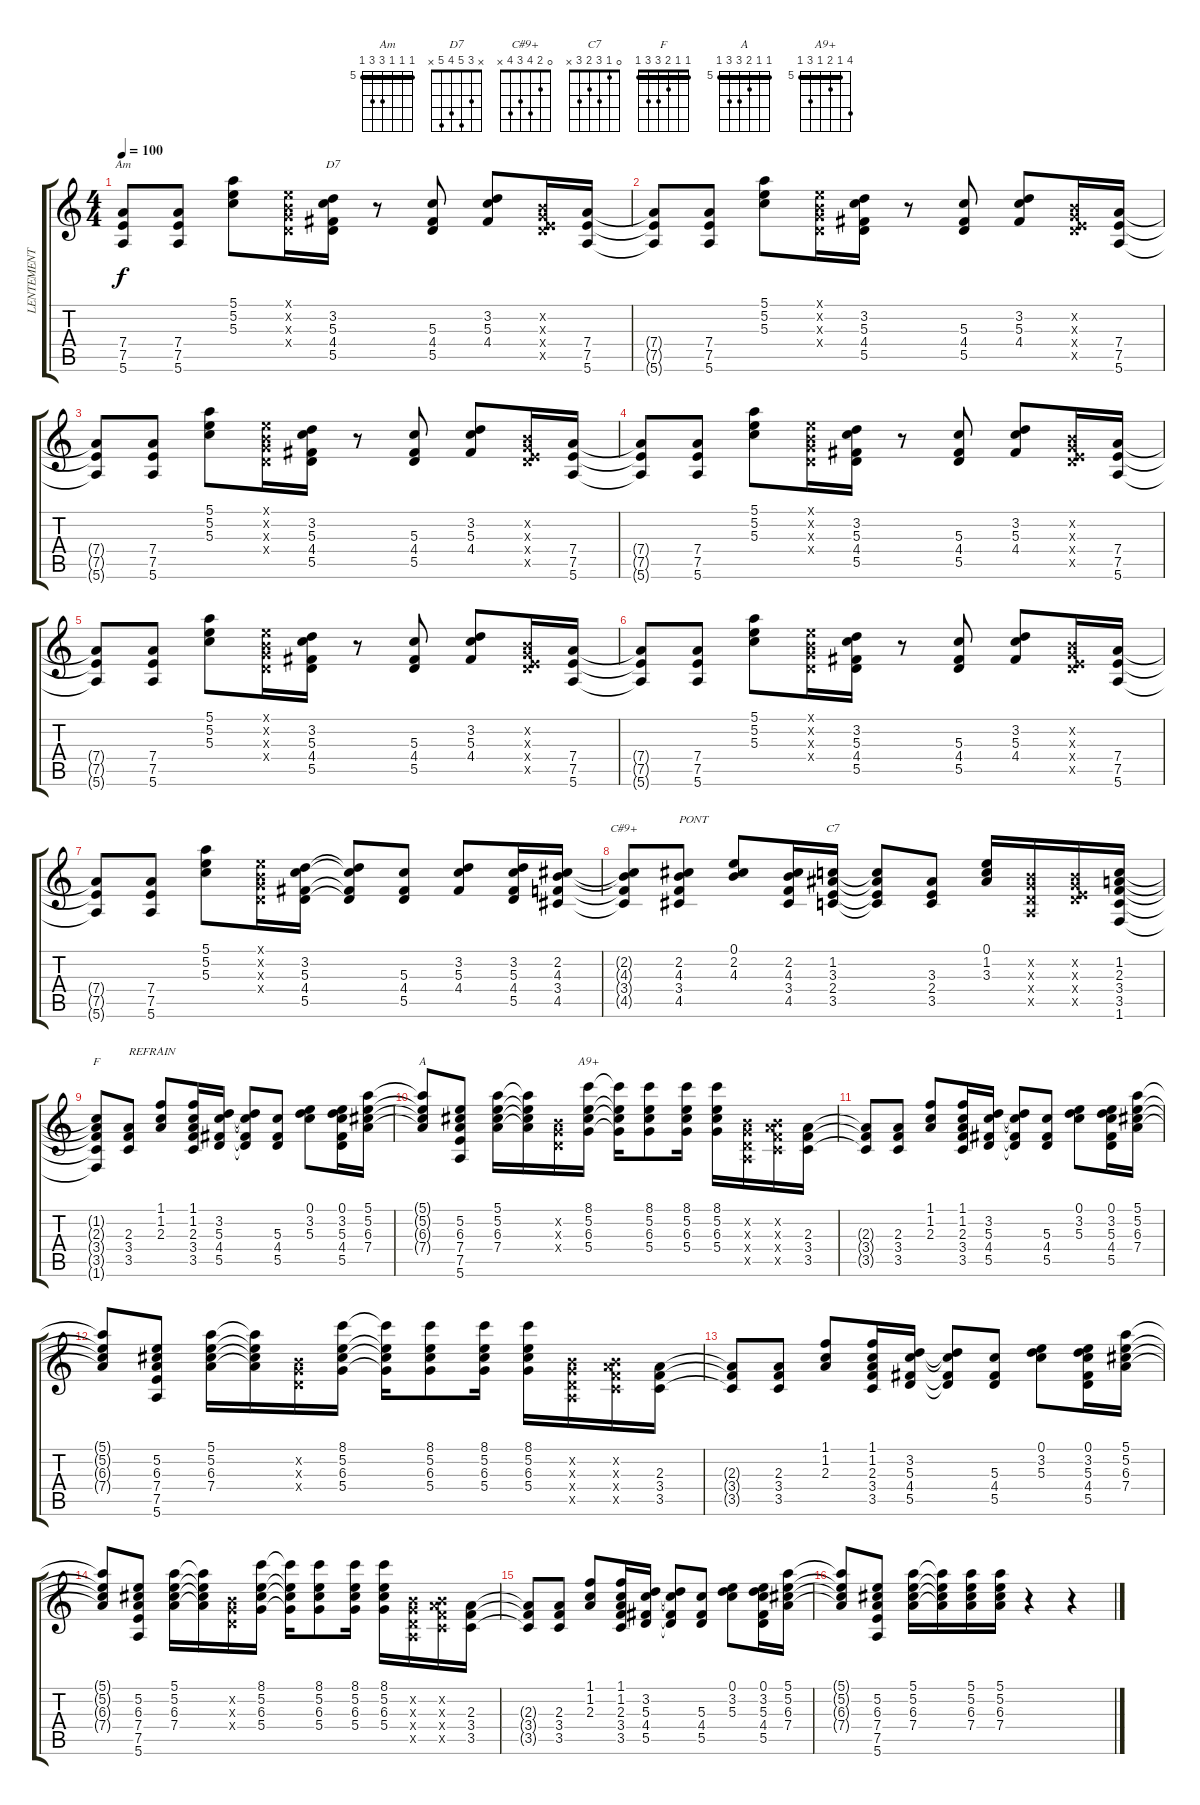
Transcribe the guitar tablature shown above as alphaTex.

\track ("LENTEMENT (guitare)" "LENTEMENT ") {instrument acousticguitarnylon}
\staff {score tabs}
\tuning (E4 B3 G3 D3 A2 E2) {hide}
\chord ("Am" 5 5 5 7 7 5) {firstfret 5 barre 5}
\chord ("D7" x 3 5 4 5 x)
\chord ("C#9+" 0 2 4 3 4 x)
\chord ("C7" 0 1 3 2 3 x)
\chord ("F" 1 1 2 3 3 1) {barre 1}
\chord ("A" 5 5 6 7 7 5) {firstfret 5 barre 5}
\chord ("A9+" 8 5 6 5 7 5) {firstfret 5 barre 5}
\ts (4 4)
\tempo 100
\clef g2
\ks c
(7.4{t} 7.5{t} 5.6{t}).8{ch "Am" dy f} (7.4 7.5 5.6).8 (5.1 5.2 5.3).8 (0.1{x} 0.2{x} 0.3{x} 0.4{x}).16 (3.2 5.3 4.4 5.5).16{ch "D7"} r.8 (5.3 4.4 5.5).8 (3.2 5.3 4.4).8 (0.2{x} 0.3{x} 0.4{x} 7.5{x}).16 (7.4 7.5 5.6).16 |
(7.4{t} 7.5{t} 5.6{t}).8 (7.4 7.5 5.6).8 (5.1 5.2 5.3).8 (0.1{x} 0.2{x} 0.3{x} 0.4{x}).16 (3.2 5.3 4.4 5.5).16 r.8 (5.3 4.4 5.5).8 (3.2 5.3 4.4).8 (0.2{x} 0.3{x} 0.4{x} 7.5{x}).16 (7.4 7.5 5.6).16 |
(7.4{t} 7.5{t} 5.6{t}).8 (7.4 7.5 5.6).8 (5.1 5.2 5.3).8 (0.1{x} 0.2{x} 0.3{x} 0.4{x}).16 (3.2 5.3 4.4 5.5).16 r.8 (5.3 4.4 5.5).8 (3.2 5.3 4.4).8 (0.2{x} 0.3{x} 0.4{x} 7.5{x}).16 (7.4 7.5 5.6).16 |
(7.4{t} 7.5{t} 5.6{t}).8 (7.4 7.5 5.6).8 (5.1 5.2 5.3).8 (0.1{x} 0.2{x} 0.3{x} 0.4{x}).16 (3.2 5.3 4.4 5.5).16 r.8 (5.3 4.4 5.5).8 (3.2 5.3 4.4).8 (0.2{x} 0.3{x} 0.4{x} 7.5{x}).16 (7.4 7.5 5.6).16 |
(7.4{t} 7.5{t} 5.6{t}).8 (7.4 7.5 5.6).8 (5.1 5.2 5.3).8 (0.1{x} 0.2{x} 0.3{x} 0.4{x}).16 (3.2 5.3 4.4 5.5).16 r.8 (5.3 4.4 5.5).8 (3.2 5.3 4.4).8 (0.2{x} 0.3{x} 0.4{x} 7.5{x}).16 (7.4 7.5 5.6).16 |
(7.4{t} 7.5{t} 5.6{t}).8 (7.4 7.5 5.6).8 (5.1 5.2 5.3).8 (0.1{x} 0.2{x} 0.3{x} 0.4{x}).16 (3.2 5.3 4.4 5.5).16 r.8 (5.3 4.4 5.5).8 (3.2 5.3 4.4).8 (0.2{x} 0.3{x} 0.4{x} 7.5{x}).16 (7.4 7.5 5.6).16 |
(7.4{t} 7.5{t} 5.6{t}).8 (7.4 7.5 5.6).8 (5.1 5.2 5.3).8 (0.1{x} 0.2{x} 0.3{x} 0.4{x}).16 (3.2 5.3 4.4 5.5).16 (3.2{t} 5.3{t} 4.4{t} 5.5{t}).8 (5.3 4.4 5.5).8 (3.2 5.3 4.4).8 (3.2 5.3 4.4 5.5).16 (2.2 4.3 3.4 4.5).16 |
(2.2{t} 4.3{t} 3.4{t} 4.5{t}).8{ch "C#9+"} (2.2 4.3 3.4 4.5).8{txt "PONT"} (0.1 2.2 4.3).8 (2.2 4.3 3.4 4.5).16 (1.2 3.3 2.4 3.5).16{ch "C7"} (1.2{t} 3.3{t} 2.4{t} 3.5{t}).8 (3.3 2.4 3.5).8 (0.1 1.2 3.3).16 (0.2{x} 0.3{x} 0.4{x} 0.5{x}).16 (0.2{x} 0.3{x} 0.4{x} 7.5{x}).16 (1.2 2.3 3.4 3.5 1.6).16 |
(1.2{t} 2.3{t} 3.4{t} 3.5{t} 1.6{t}).8{ch "F"} (2.3 3.4 3.5).8{txt "REFRAIN"} (1.1 1.2 2.3).8 (1.1 1.2 2.3 3.4 3.5).16 (3.2 5.3 4.4 5.5).16 (3.2{t} 5.3{t} 4.4{t} 5.5{t}).8 (5.3 4.4 5.5).8 (0.1 3.2 5.3).8 (0.1 3.2 5.3 4.4 5.5).16 (5.1 5.2 6.3 7.4).16 |
(5.1{t} 5.2{t} 6.3{t} 7.4{t}).8{ch "A"} (5.2 6.3 7.4 7.5 5.6).8 (5.1 5.2 6.3 7.4).16 (5.1{t} 5.2{t} 6.3{t} 7.4{t}).16 (0.2{x} 0.3{x} 0.4{x}).16 (8.1 5.2 6.3 5.4).16{ch "A9+"} (8.1{t} 5.2{t} 6.3{t} 5.4{t}).16 (8.1 5.2 6.3 5.4).8 (8.1 5.2 6.3 5.4).16 (8.1 5.2 6.3 5.4).16 (0.2{x} 0.3{x} 0.4{x} 0.5{x}).16 (0.2{x} 2.3{x} 3.4{x} 3.5{x}).16 (2.3 3.4 3.5).16 |
(2.3{t} 3.4{t} 3.5{t}).8 (2.3 3.4 3.5).8 (1.1 1.2 2.3).8 (1.1 1.2 2.3 3.4 3.5).16 (3.2 5.3 4.4 5.5).16 (3.2{t} 5.3{t} 4.4{t} 5.5{t}).8 (5.3 4.4 5.5).8 (0.1 3.2 5.3).8 (0.1 3.2 5.3 4.4 5.5).16 (5.1 5.2 6.3 7.4).16 |
(5.1{t} 5.2{t} 6.3{t} 7.4{t}).8 (5.2 6.3 7.4 7.5 5.6).8 (5.1 5.2 6.3 7.4).16 (5.1{t} 5.2{t} 6.3{t} 7.4{t}).16 (0.2{x} 0.3{x} 0.4{x}).16 (8.1 5.2 6.3 5.4).16 (8.1{t} 5.2{t} 6.3{t} 5.4{t}).16 (8.1 5.2 6.3 5.4).8 (8.1 5.2 6.3 5.4).16 (8.1 5.2 6.3 5.4).16 (0.2{x} 0.3{x} 0.4{x} 0.5{x}).16 (0.2{x} 2.3{x} 3.4{x} 3.5{x}).16 (2.3 3.4 3.5).16 |
(2.3{t} 3.4{t} 3.5{t}).8 (2.3 3.4 3.5).8 (1.1 1.2 2.3).8 (1.1 1.2 2.3 3.4 3.5).16 (3.2 5.3 4.4 5.5).16 (3.2{t} 5.3{t} 4.4{t} 5.5{t}).8 (5.3 4.4 5.5).8 (0.1 3.2 5.3).8 (0.1 3.2 5.3 4.4 5.5).16 (5.1 5.2 6.3 7.4).16 |
(5.1{t} 5.2{t} 6.3{t} 7.4{t}).8 (5.2 6.3 7.4 7.5 5.6).8 (5.1 5.2 6.3 7.4).16 (5.1{t} 5.2{t} 6.3{t} 7.4{t}).16 (0.2{x} 0.3{x} 0.4{x}).16 (8.1 5.2 6.3 5.4).16 (8.1{t} 5.2{t} 6.3{t} 5.4{t}).16 (8.1 5.2 6.3 5.4).8 (8.1 5.2 6.3 5.4).16 (8.1 5.2 6.3 5.4).16 (0.2{x} 0.3{x} 0.4{x} 0.5{x}).16 (0.2{x} 2.3{x} 3.4{x} 3.5{x}).16 (2.3 3.4 3.5).16 |
(2.3{t} 3.4{t} 3.5{t}).8 (2.3 3.4 3.5).8 (1.1 1.2 2.3).8 (1.1 1.2 2.3 3.4 3.5).16 (3.2 5.3 4.4 5.5).16 (3.2{t} 5.3{t} 4.4{t} 5.5{t}).8 (5.3 4.4 5.5).8 (0.1 3.2 5.3).8 (0.1 3.2 5.3 4.4 5.5).16 (5.1 5.2 6.3 7.4).16 |
(5.1{t} 5.2{t} 6.3{t} 7.4{t}).8 (5.2 6.3 7.4 7.5 5.6).8 (5.1 5.2 6.3 7.4).16 (5.1{t} 5.2{t} 6.3{t} 7.4{t}).16 (5.1 5.2 6.3 7.4).16 (5.1 5.2 6.3 7.4).16 r.4 r.4
